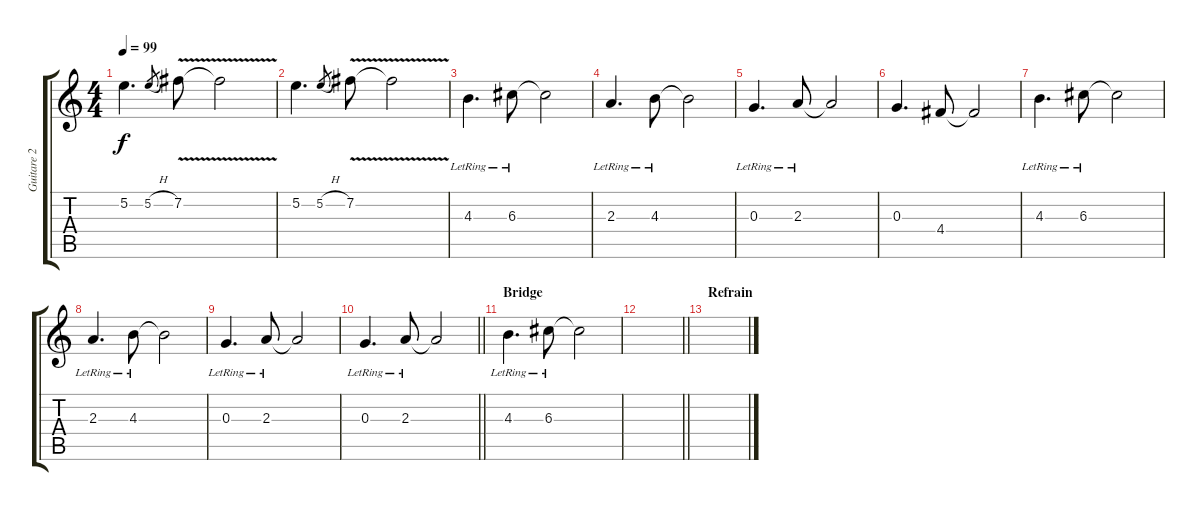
\track ("Guitare 2" "Guitare 2") {instrument electricguitarclean}
\staff {score tabs}
\tuning (E4 B3 G3 D3 A2 E2) {hide}
\ts (4 4)
\tempo 99
\clef g2
\ks c
5.2.4{d dy f} 5.2{h}.8{gr} 7.2{v}.8 7.2{t}.2 |
5.2.4{d} 5.2{h}.8{gr} 7.2{v}.8 7.2{t}.2 |
4.3{lr}.4{d} 6.3{lr}.8 6.3{t}.2 |
2.3{lr}.4{d} 4.3{lr}.8 4.3{t}.2 |
0.3{lr}.4{d} 2.3{lr}.8 2.3{t}.2 |
0.3.4{d} 4.4.8 4.4{t}.2 |
4.3{lr}.4{d} 6.3{lr}.8 6.3{t}.2 |
2.3{lr}.4{d} 4.3{lr}.8 4.3{t}.2 |
0.3{lr}.4{d} 2.3{lr}.8 2.3{t}.2 |
\barLineRight lightlight
0.3{lr}.4{d} 2.3{lr}.8 2.3{t}.2 |
\section ("" "Bridge")
4.3{lr}.4{d} 6.3{lr}.8 6.3{t}.2 |
\barLineRight lightlight
|
\section ("" "Refrain")
